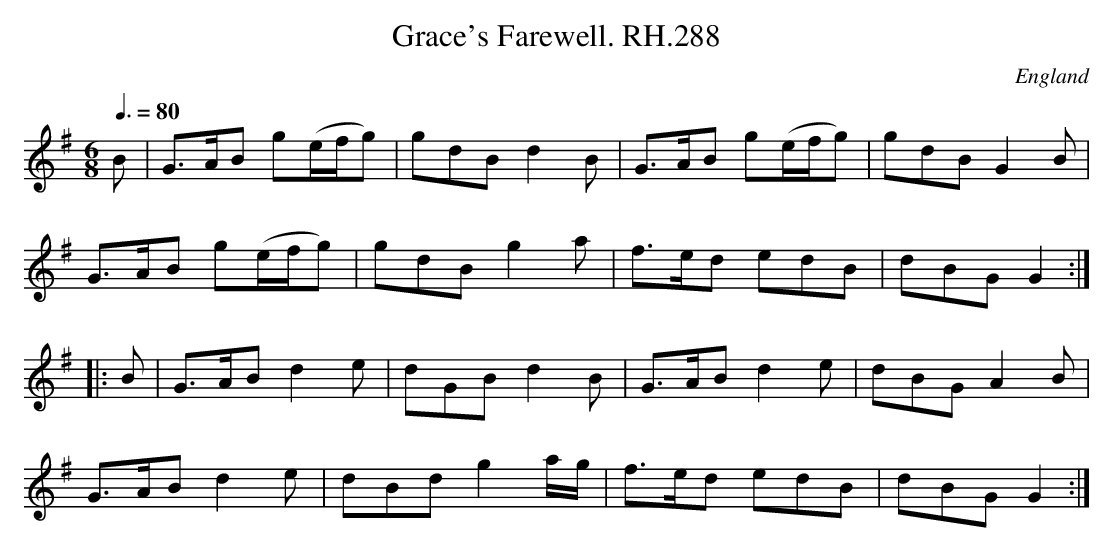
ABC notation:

X:1
T:Grace's Farewell. RH.288
O:England
M:6/8
L:1/8
Q:3/8=80
K:G
B|G>AB g(e/f/g)|gdB d2B|G>AB g(e/f/g)|gdB G2B|
G>AB g(e/f/g)|gdB g2a|f>ed edB|dBG G2:|
|:B|G>AB d2e|dGB d2B|G>AB d2e|dBG A2B|
G>AB d2e|dBd g2a/g/|f>ed edB|dBG G2:|
